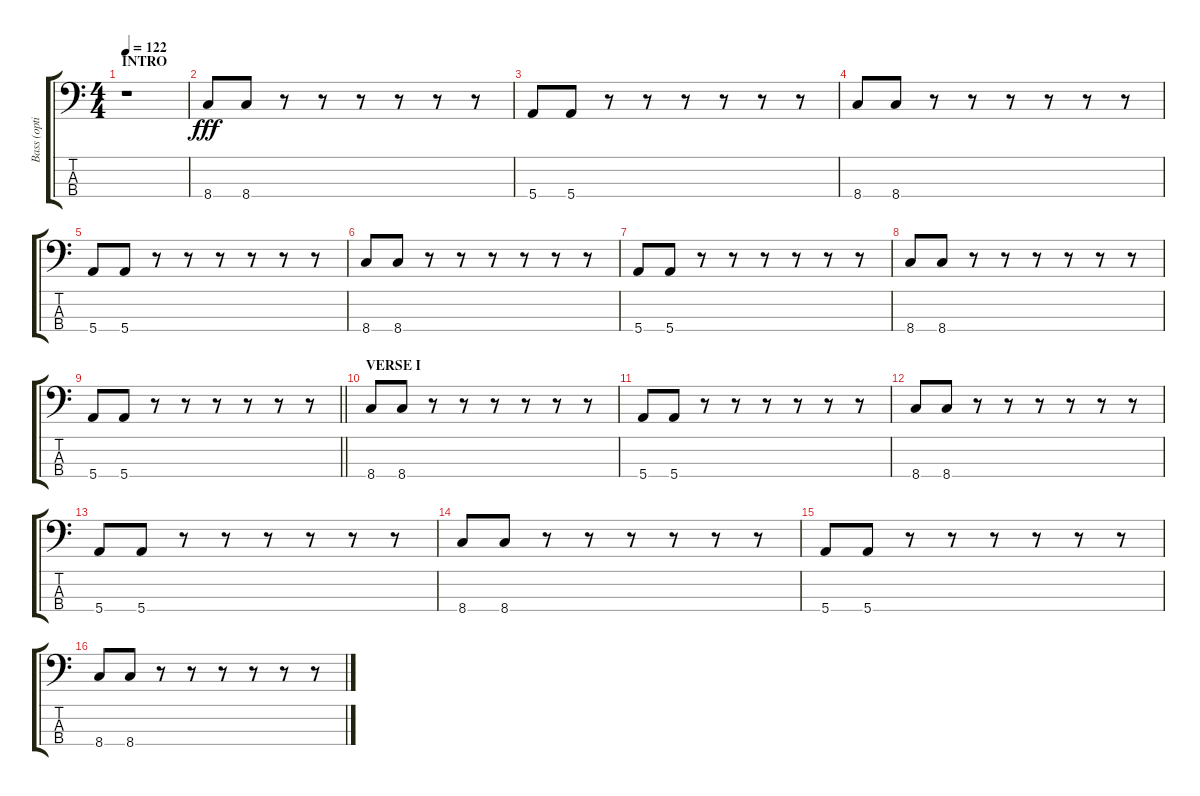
\track ("Bass (optional)" "Bass (opti") {instrument fretlessbass}
\staff {score tabs}
\tuning (G2 D2 A1 E1) {hide}
\ts (4 4)
\section ("" "INTRO")
\tempo 122
\clef f4
\ks c
r.1{dy fff instrument fretlessbass} |
8.4.8 8.4.8 r.8 r.8 r.8 r.8 r.8 r.8 |
5.4.8 5.4.8 r.8 r.8 r.8 r.8 r.8 r.8 |
8.4.8 8.4.8 r.8 r.8 r.8 r.8 r.8 r.8 |
5.4.8 5.4.8 r.8 r.8 r.8 r.8 r.8 r.8 |
8.4.8 8.4.8 r.8 r.8 r.8 r.8 r.8 r.8 |
5.4.8 5.4.8 r.8 r.8 r.8 r.8 r.8 r.8 |
8.4.8 8.4.8 r.8 r.8 r.8 r.8 r.8 r.8 |
\barLineRight lightlight
5.4.8 5.4.8 r.8 r.8 r.8 r.8 r.8 r.8 |
\section ("" "VERSE I")
8.4.8 8.4.8 r.8 r.8 r.8 r.8 r.8 r.8 |
5.4.8 5.4.8 r.8 r.8 r.8 r.8 r.8 r.8 |
8.4.8 8.4.8 r.8 r.8 r.8 r.8 r.8 r.8 |
5.4.8 5.4.8 r.8 r.8 r.8 r.8 r.8 r.8 |
8.4.8 8.4.8 r.8 r.8 r.8 r.8 r.8 r.8 |
5.4.8 5.4.8 r.8 r.8 r.8 r.8 r.8 r.8 |
8.4.8 8.4.8 r.8 r.8 r.8 r.8 r.8 r.8
